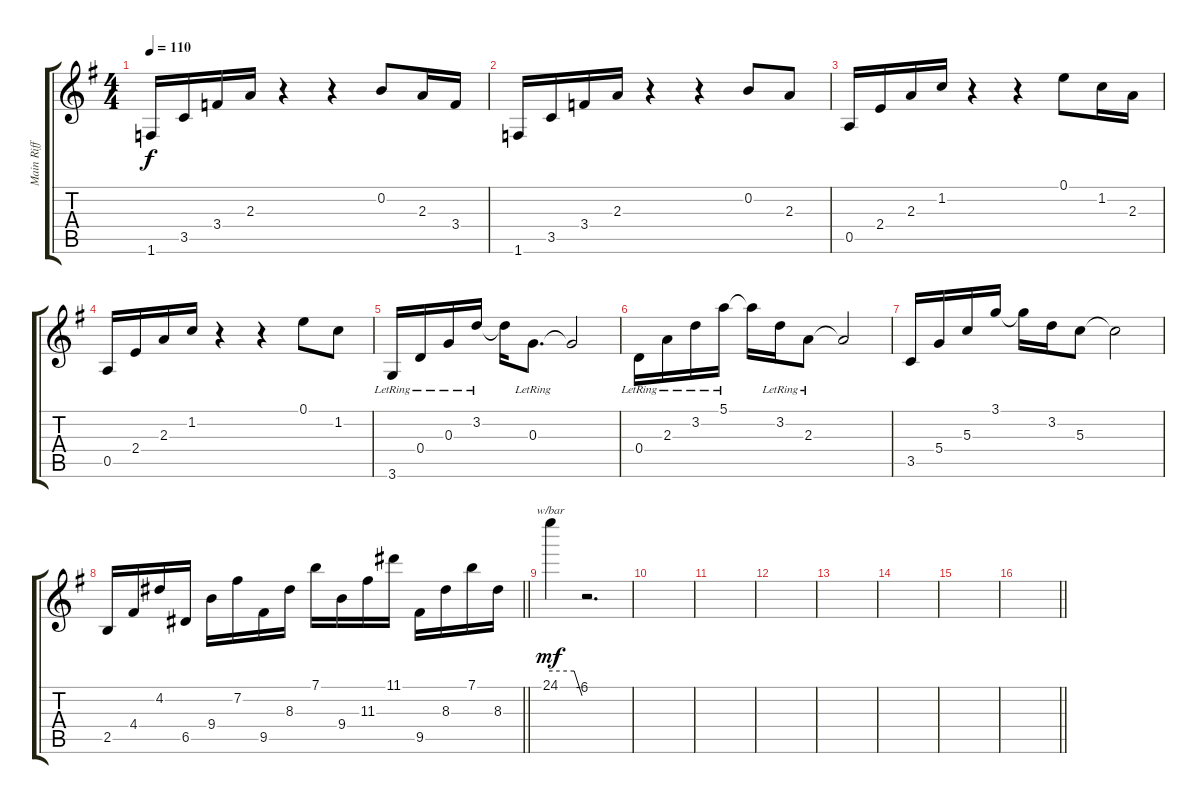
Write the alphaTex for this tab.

\track ("Main Riff" "Main Riff") {instrument distortionguitar}
\staff {score tabs}
\tuning (E4 B3 G3 D3 A2 E2) {hide}
\ts (4 4)
\tempo 110
\clef g2
\ks g
1.6.16{dy f} 3.5.16 3.4.16 2.3.16 r.4 r.4 0.2.8 2.3.16 3.4.16 |
1.6.16 3.5.16 3.4.16 2.3.16 r.4 r.4 0.2.8 2.3.8 |
0.5.16 2.4.16 2.3.16 1.2.16 r.4 r.4 0.1.8 1.2.16 2.3.16 |
0.5.16 2.4.16 2.3.16 1.2.16 r.4 r.4 0.1.8 1.2.8 |
3.6{lr}.16 0.4{lr}.16 0.3{lr}.16 3.2{lr}.16 3.2{t}.16 0.3{lr}.8{d} 0.3{t}.2 |
0.4{lr}.16 2.3{lr}.16 3.2{lr}.16 5.1{lr}.16 5.1{t}.16 3.2{lr}.16 2.3{lr}.8 2.3{t}.2 |
3.5.16 5.4.16 5.3.16 3.1.16 3.1{t}.16 3.2.16 5.3.8 5.3{t}.2 |
\barLineRight lightlight
2.5.16 4.4.16 4.2.16 6.5.16 9.4.16 7.2.16 9.5.16 8.3.16 7.1.16 9.4.16 11.3.16 11.1.16 9.5.16 8.3.16 7.1.16 8.3.16 |
24.1.4{tbe (custom default 0 0 45 0 60 -24) dy mf} r.2{d} |
|
|
|
|
|
|
\barLineRight lightlight
